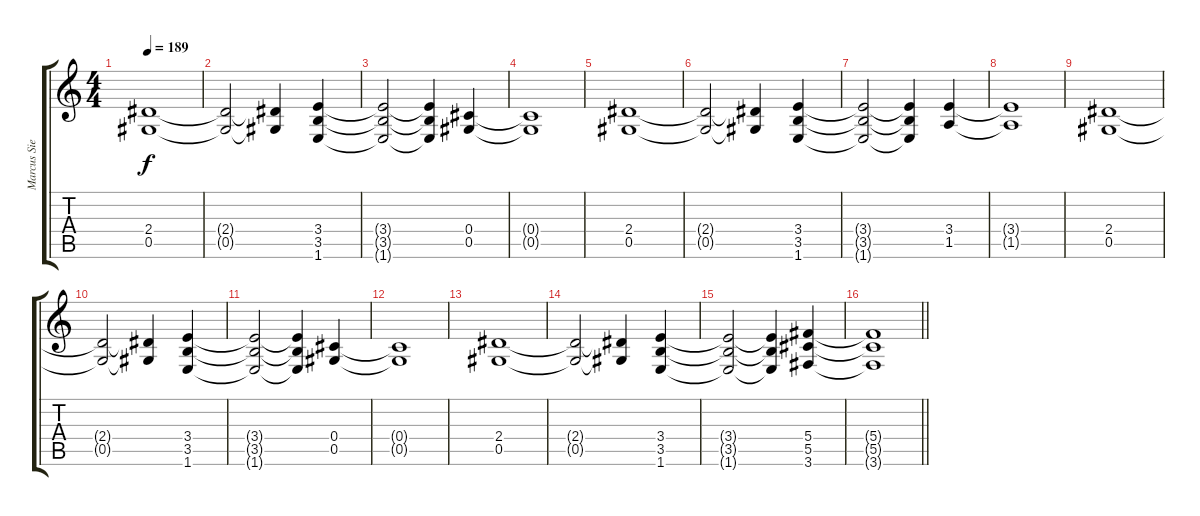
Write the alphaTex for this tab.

\track ("Marcus Siepen" "Marcus Sie") {instrument distortionguitar}
\staff {score tabs}
\tuning (Eb4 Bb3 Gb3 Db3 Ab2 Eb2) {hide}
\ts (4 4)
\tempo 189
\clef g2
\ks c
(2.4 0.5).1{dy f instrument distortionguitar} |
(2.4{t} 0.5{t}).2 (2.4{t} 0.5{t}).4 (3.4 3.5 1.6).4 |
(3.4{t} 3.5{t} 1.6{t}).2 (3.4{t} 3.5{t} 1.6{t}).4 (0.4 0.5).4 |
(0.4{t} 0.5{t}).1 |
(2.4 0.5).1{instrument distortionguitar} |
(2.4{t} 0.5{t}).2 (2.4{t} 0.5{t}).4 (3.4 3.5 1.6).4 |
(3.4{t} 3.5{t} 1.6{t}).2 (3.4{t} 3.5{t} 1.6{t}).4 (3.4 1.5).4 |
(3.4{t} 1.5{t}).1 |
(2.4 0.5).1{instrument distortionguitar} |
(2.4{t} 0.5{t}).2 (2.4{t} 0.5{t}).4 (3.4 3.5 1.6).4 |
(3.4{t} 3.5{t} 1.6{t}).2 (3.4{t} 3.5{t} 1.6{t}).4 (0.4 0.5).4 |
(0.4{t} 0.5{t}).1 |
(2.4 0.5).1{instrument distortionguitar} |
(2.4{t} 0.5{t}).2 (2.4{t} 0.5{t}).4 (3.4 3.5 1.6).4 |
(3.4{t} 3.5{t} 1.6{t}).2 (3.4{t} 3.5{t} 1.6{t}).4 (5.4 5.5 3.6).4 |
\barLineRight lightlight
(5.4{t} 5.5{t} 3.6{t}).1
